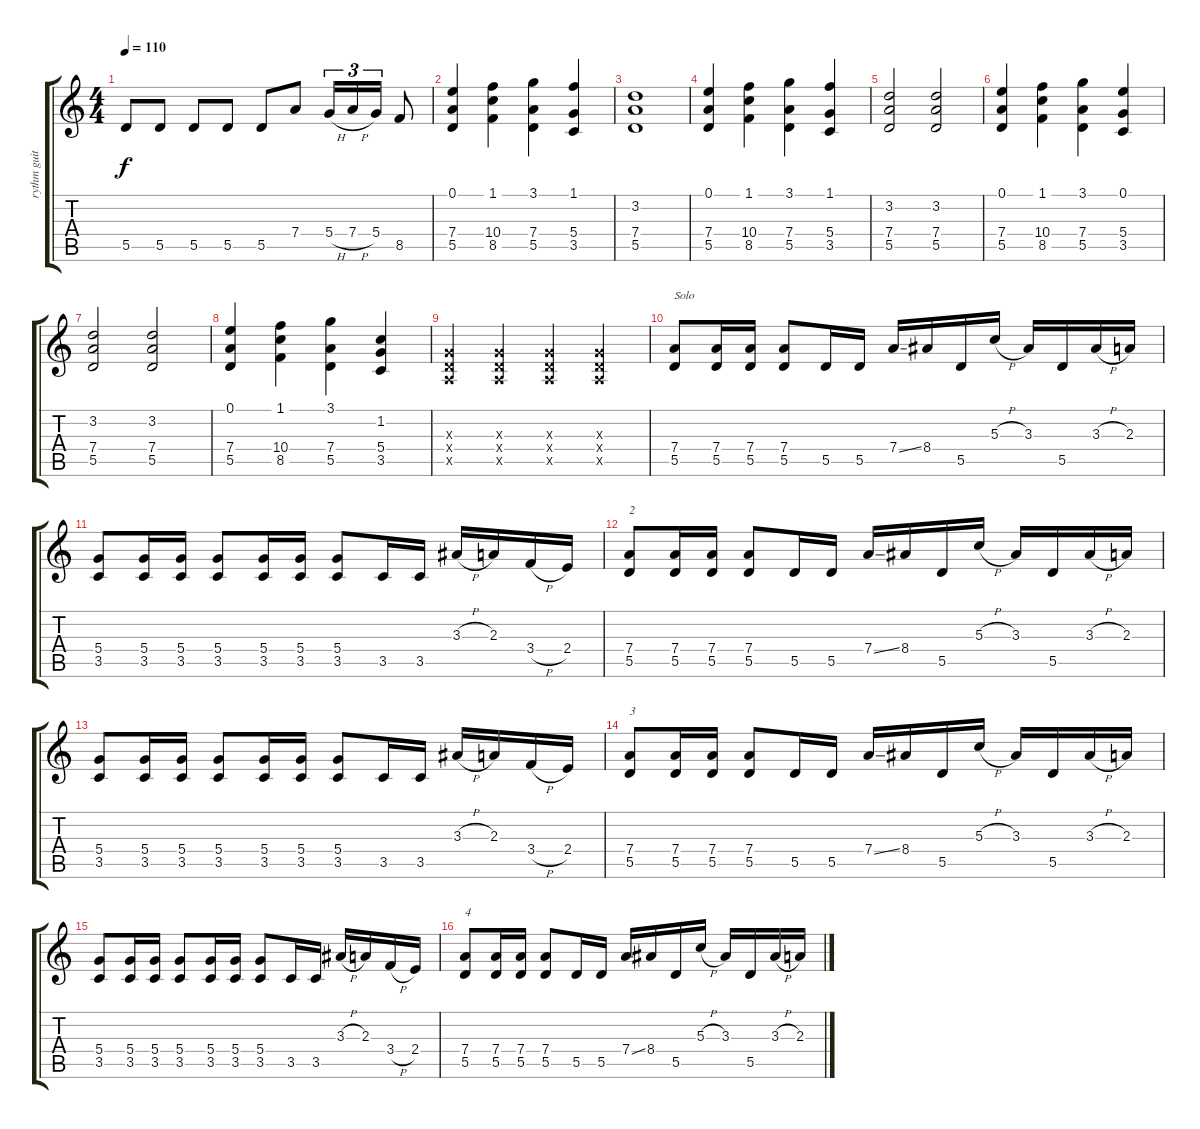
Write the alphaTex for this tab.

\track ("rythm guitar" "rythm guit") {instrument distortionguitar}
\staff {score tabs}
\tuning (E4 B3 G3 D3 A2 E2) {hide}
\ts (4 4)
\tempo 110
\clef g2
\ks c
5.5.8{dy f} 5.5.8 5.5.8 5.5.8 5.5.8 7.4.8 5.4{h}.16{tu (3 2)} 7.4{h}.16{tu (3 2)} 5.4.16{tu (3 2)} 8.5.8 |
(0.1 7.4 5.5).4 (1.1 10.4 8.5).4 (3.1 7.4 5.5).4 (1.1 5.4 3.5).4 |
(3.2 7.4 5.5).1 |
(0.1 7.4 5.5).4 (1.1 10.4 8.5).4 (3.1 7.4 5.5).4 (1.1 5.4 3.5).4 |
(3.2 7.4 5.5).2 (3.2 7.4 5.5).2 |
(0.1 7.4 5.5).4 (1.1 10.4 8.5).4 (3.1 7.4 5.5).4 (0.1 5.4 3.5).4 |
(3.2 7.4 5.5).2 (3.2 7.4 5.5).2 |
(0.1 7.4 5.5).4 (1.1 10.4 8.5).4 (3.1 7.4 5.5).4 (1.2 5.4 3.5).4 |
(0.3{x} 0.4{x} 0.5{x}).4 (0.3{x} 0.4{x} 0.5{x}).4 (0.3{x} 0.4{x} 0.5{x}).4 (0.3{x} 0.4{x} 0.5{x}).4 |
(7.4 5.5).8{txt "Solo"} (7.4 5.5).16 (7.4 5.5).16 (7.4 5.5).8 5.5.16 5.5.16 7.4{ss}.16 8.4.16 5.5.16 5.3{h}.16 3.3.16 5.5.16 3.3{h}.16 2.3.16 |
(5.4 3.5).8 (5.4 3.5).16 (5.4 3.5).16 (5.4 3.5).8 (5.4 3.5).16 (5.4 3.5).16 (5.4 3.5).8 3.5.16 3.5.16 3.3{h}.16 2.3.16 3.4{h}.16 2.4.16 |
(7.4 5.5).8{txt "2"} (7.4 5.5).16 (7.4 5.5).16 (7.4 5.5).8 5.5.16 5.5.16 7.4{ss}.16 8.4.16 5.5.16 5.3{h}.16 3.3.16 5.5.16 3.3{h}.16 2.3.16 |
(5.4 3.5).8 (5.4 3.5).16 (5.4 3.5).16 (5.4 3.5).8 (5.4 3.5).16 (5.4 3.5).16 (5.4 3.5).8 3.5.16 3.5.16 3.3{h}.16 2.3.16 3.4{h}.16 2.4.16 |
(7.4 5.5).8{txt "3"} (7.4 5.5).16 (7.4 5.5).16 (7.4 5.5).8 5.5.16 5.5.16 7.4{ss}.16 8.4.16 5.5.16 5.3{h}.16 3.3.16 5.5.16 3.3{h}.16 2.3.16 |
(5.4 3.5).8 (5.4 3.5).16 (5.4 3.5).16 (5.4 3.5).8 (5.4 3.5).16 (5.4 3.5).16 (5.4 3.5).8 3.5.16 3.5.16 3.3{h}.16 2.3.16 3.4{h}.16 2.4.16 |
(7.4 5.5).8{txt "4"} (7.4 5.5).16 (7.4 5.5).16 (7.4 5.5).8 5.5.16 5.5.16 7.4{ss}.16 8.4.16 5.5.16 5.3{h}.16 3.3.16 5.5.16 3.3{h}.16 2.3.16
